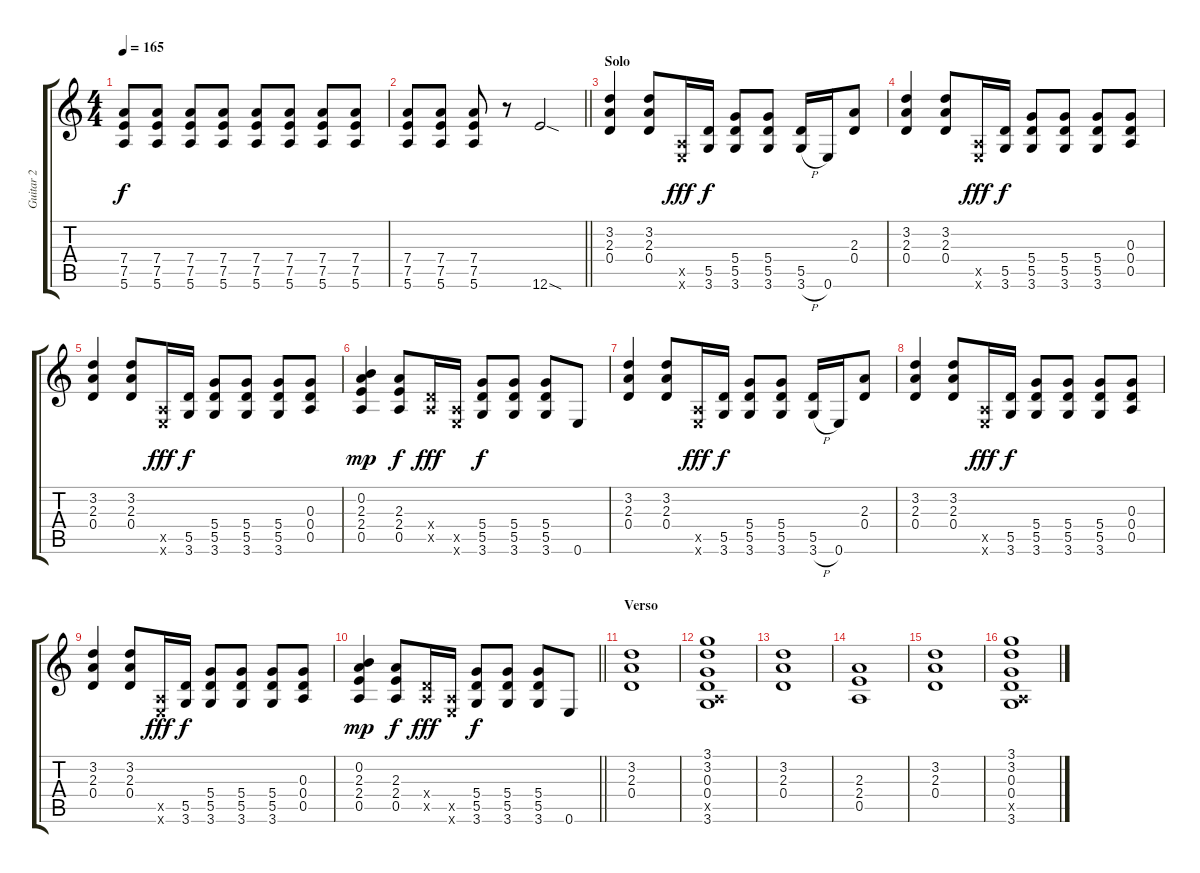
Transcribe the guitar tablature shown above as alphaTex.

\track ("Guitar 2" "Guitar 2") {instrument overdrivenguitar}
\staff {score tabs}
\tuning (E4 B3 G3 D3 A2 E2) {hide}
\ts (4 4)
\tempo 165
\clef g2
\ks c
(7.4{t} 7.5{t} 5.6{t}).8{dy f} (7.4 7.5 5.6).8 (7.4 7.5 5.6).8 (7.4 7.5 5.6).8 (7.4 7.5 5.6).8 (7.4 7.5 5.6).8 (7.4 7.5 5.6).8 (7.4 7.5 5.6).8 |
\barLineRight lightlight
(7.4 7.5 5.6).8 (7.4 7.5 5.6).8 (7.4 7.5 5.6).8 r.8 12.6{sod}.2 |
\section ("" "Solo")
(3.2 2.3 0.4).4 (3.2 2.3 0.4).8 (0.5{x} 0.6{x}).16{dy fff} (5.5 3.6).16{dy f} (5.4 5.5 3.6).8 (5.4 5.5 3.6).8 (5.5 3.6{h}).16 0.6.16 (2.3 0.4).8 |
(3.2 2.3 0.4).4 (3.2 2.3 0.4).8 (0.5{x} 0.6{x}).16{dy fff} (5.5 3.6).16{dy f} (5.4 5.5 3.6).8 (5.4 5.5 3.6).8 (5.4 5.5 3.6).8 (0.3 0.4 0.5).8 |
(3.2 2.3 0.4).4 (3.2 2.3 0.4).8 (0.5{x} 0.6{x}).16{dy fff} (5.5 3.6).16{dy f} (5.4 5.5 3.6).8 (5.4 5.5 3.6).8 (5.4 5.5 3.6).8 (0.3 0.4 0.5).8 |
(0.2 2.3 2.4 0.5).4{dy mp} (2.3 2.4 0.5).8{dy f} (0.4{x} 0.5{x}).16{dy fff} (0.5{x} 0.6{x}).16 (5.4 5.5 3.6).8{dy f} (5.4 5.5 3.6).8 (5.4 5.5 3.6).8 0.6.8 |
(3.2 2.3 0.4).4 (3.2 2.3 0.4).8 (0.5{x} 0.6{x}).16{dy fff} (5.5 3.6).16{dy f} (5.4 5.5 3.6).8 (5.4 5.5 3.6).8 (5.5 3.6{h}).16 0.6.16 (2.3 0.4).8 |
(3.2 2.3 0.4).4 (3.2 2.3 0.4).8 (0.5{x} 0.6{x}).16{dy fff} (5.5 3.6).16{dy f} (5.4 5.5 3.6).8 (5.4 5.5 3.6).8 (5.4 5.5 3.6).8 (0.3 0.4 0.5).8 |
(3.2 2.3 0.4).4 (3.2 2.3 0.4).8 (0.5{x} 0.6{x}).16{dy fff} (5.5 3.6).16{dy f} (5.4 5.5 3.6).8 (5.4 5.5 3.6).8 (5.4 5.5 3.6).8 (0.3 0.4 0.5).8 |
\barLineRight lightlight
(0.2 2.3 2.4 0.5).4{dy mp} (2.3 2.4 0.5).8{dy f} (0.4{x} 0.5{x}).16{dy fff} (0.5{x} 0.6{x}).16 (5.4 5.5 3.6).8{dy f} (5.4 5.5 3.6).8 (5.4 5.5 3.6).8 0.6.8 |
\section ("" "Verso")
(3.2 2.3 0.4).1 |
(3.1 3.2 0.3 0.4 0.5{x} 3.6).1 |
(3.2 2.3 0.4).1 |
(2.3 2.4 0.5).1 |
(3.2 2.3 0.4).1 |
(3.1 3.2 0.3 0.4 0.5{x} 3.6).1
